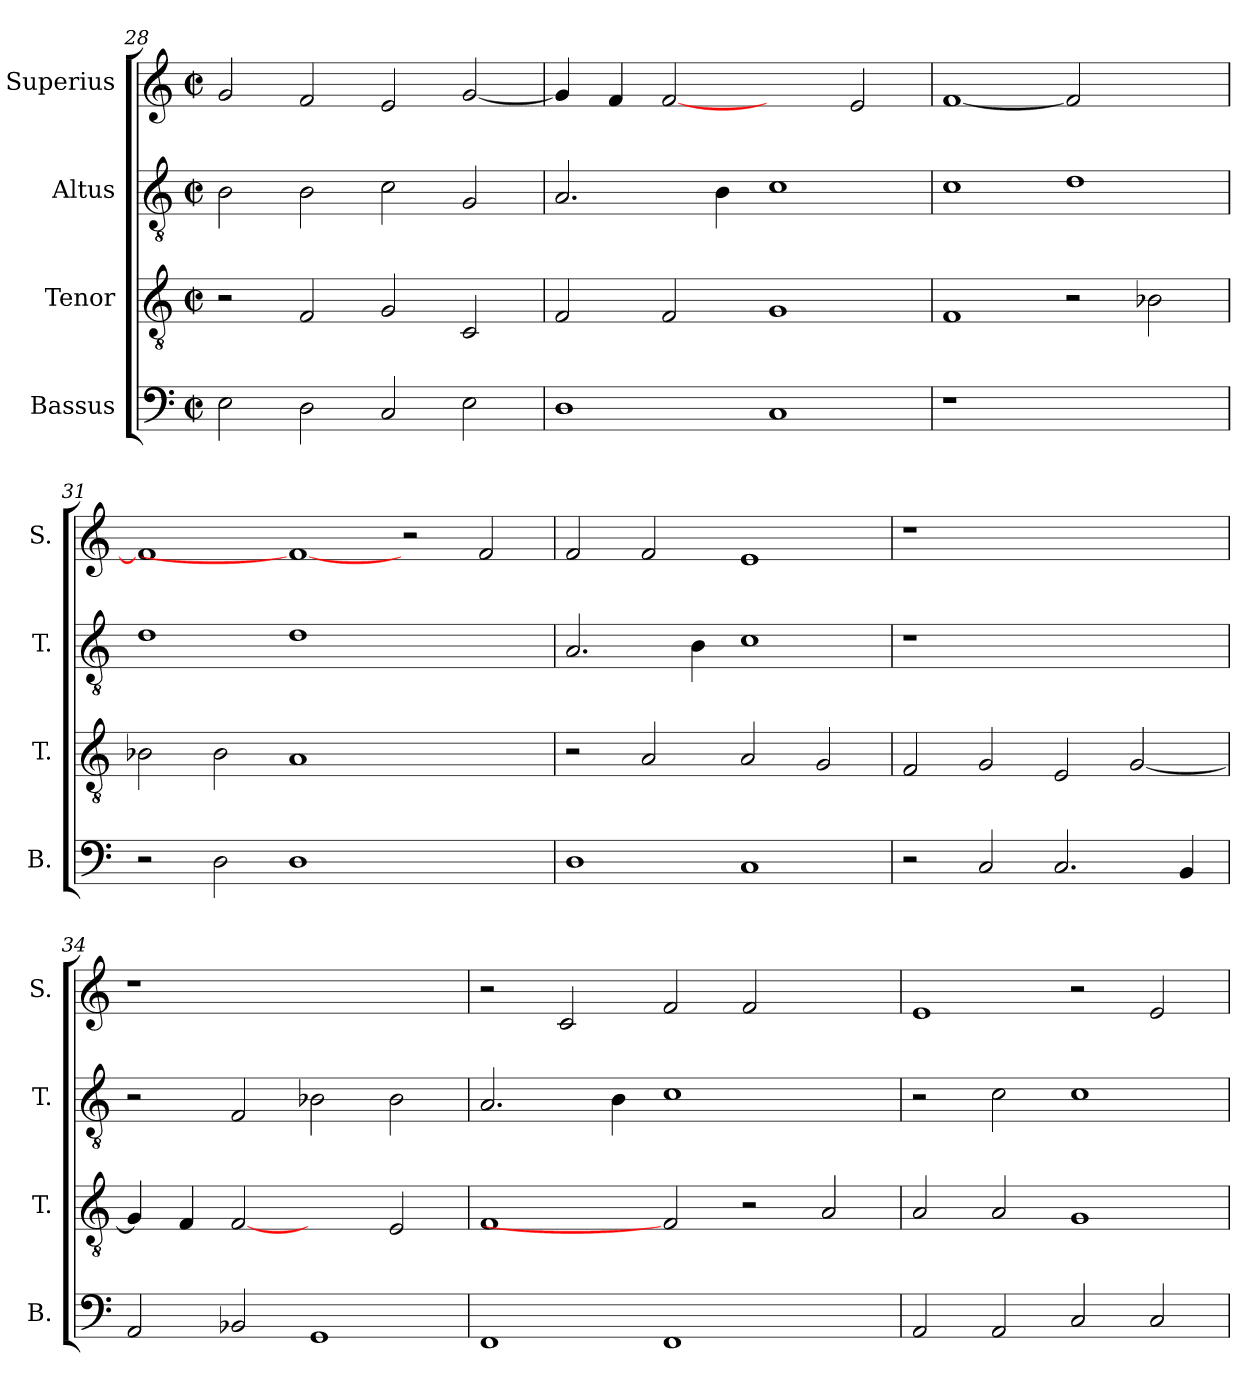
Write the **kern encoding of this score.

**kern	**kern	**kern	**kern
*part4	*part3	*part2	*part1
*staff4	*staff3	*staff2	*staff1
*I"Bassus	*I"Tenor	*I"Altus	*I"Superius
*I'B.	*I'T.	*I'T.	*I'S.
*clefF4	*clefGv2	*clefGv2	*clefG2
*	*ITrd7c12	*ITrd7c12	*
*k[]	*k[]	*k[]	*k[]
*C:	*C:	*C:	*C:
*M2/2	*M2/2	*M2/2	*M2/2
*met(c|)	*met(c|)	*met(c|)	*met(c|)
=28	=28	=28	=28
2Ei\	2r	2BBi\	2gi/
2Di\	2FFi/	2BBi\	2fi/
2Ci/	2GGi/	2Ci\	2ei/
2Ei\	2CCi/	2GGi/	[<2gi/
=29	=29	=29	=29
1Di	2FFi/	2.AAi/	4gi/]
.	.	.	4fi/
.	2FFi/	.	[2fi
.	.	4BBi\	.
1Ci	1GGi	1Ci	2ryy
.	.	.	2ei/
=30	=30	=30	=30
!LO:N:vis=1	!	!	!
1r	1FFi	1Ci	[<1fi
1ryy	2r	1Di	2fi]
.	2BB-Xi\	.	2ryy
!!LO:LB:g=z
=31	=31	=31	=31
2r	2BB-Xi\	1Di	1fi]
2Di\	2BB-i\	.	.
1Di	1AAi	1Di	1fi_
1ryy	1ryy	1ryy	2r
.	.	.	2fi/
=32	=32	=32	=32
1Di	2r	2.AAi/	2fi/
.	2AAi/	.	2fi/
.	.	4BBi\	.
1Ci	2AAi/	1Ci	1ei
.	2GGi/	.	.
=33	=33	=33	=33
!	!	!LO:N:vis=1	!LO:N:vis=1
2r	2FFi/	1r	1r
2Ci/	2GGi/	.	.
2.Ci/	2EEi/	1ryy	1ryy
.	[<2GGi/	.	.
4BBi/	.	.	.
=34	=34	=34	=34
!	!	!	!LO:N:vis=1
2AAi/	4GGi/]	2r	1r
.	4FFi/	.	.
2BB-Xi/	[2FFi	2FFi/	.
1GGi	2ryy	2BB-Xi\	1ryy
.	2EEi/	2BB-i\	.
!!LO:LB:g=z
=35	=35	=35	=35
1FFi	1FFi	2.AAi/	2r
.	.	.	2ci/
.	.	4BBi\	.
1FFi	2FFi]	1Ci	2fi/
.	2r	.	2fi/
2ryy	2AAi/	2ryy	2ryy
=36	=36	=36	=36
2AAi/	2AAi/	2r	1ei
2AAi/	2AAi/	2Ci\	.
2Ci/	1GGi	1Ci	2r
2Ci/	.	.	2ei/
=	=	=	=
*-	*-	*-	*-
